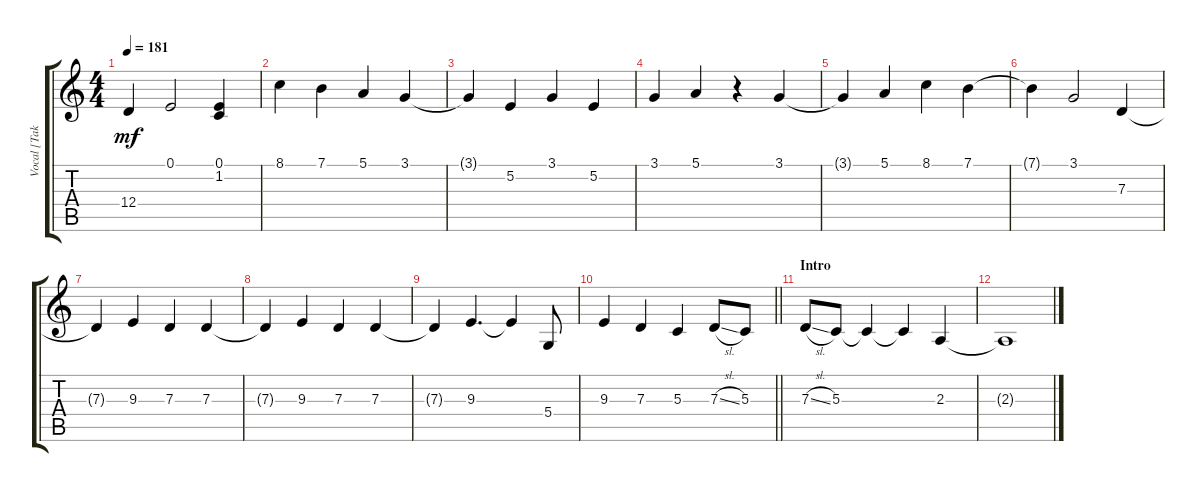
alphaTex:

\track ("Vocal [Taka]" "Vocal [Tak") {instrument recorder}
\staff {score tabs}
\tuning (E4 B3 G3 D3 A2 E2) {hide}
\ts (4 4)
\tempo 181
\clef g2
\ks c
12.4{t}.4{dy mf} 0.1.2 (0.1 1.2).4 |
8.1.4 7.1.4 5.1.4 3.1.4 |
3.1{t}.4 5.2.4 3.1.4 5.2.4 |
3.1.4 5.1.4 r.4 3.1.4 |
3.1{t}.4 5.1.4 8.1.4 7.1.4 |
7.1{t}.4 3.1.2 7.3.4 |
7.3{t}.4 9.3.4 7.3.4 7.3.4 |
7.3{t}.4 9.3.4 7.3.4 7.3.4 |
7.3{t}.4 9.3.4{d} 9.3{t}.4 5.4.8 |
\barLineRight lightlight
9.3.4 7.3.4 5.3.4 7.3{sl}.8 5.3.8 |
\section ("" "Intro")
7.3{sl}.8 5.3.8 5.3{t}.4 5.3{t}.4 2.3.4 |
2.3{t}.1
